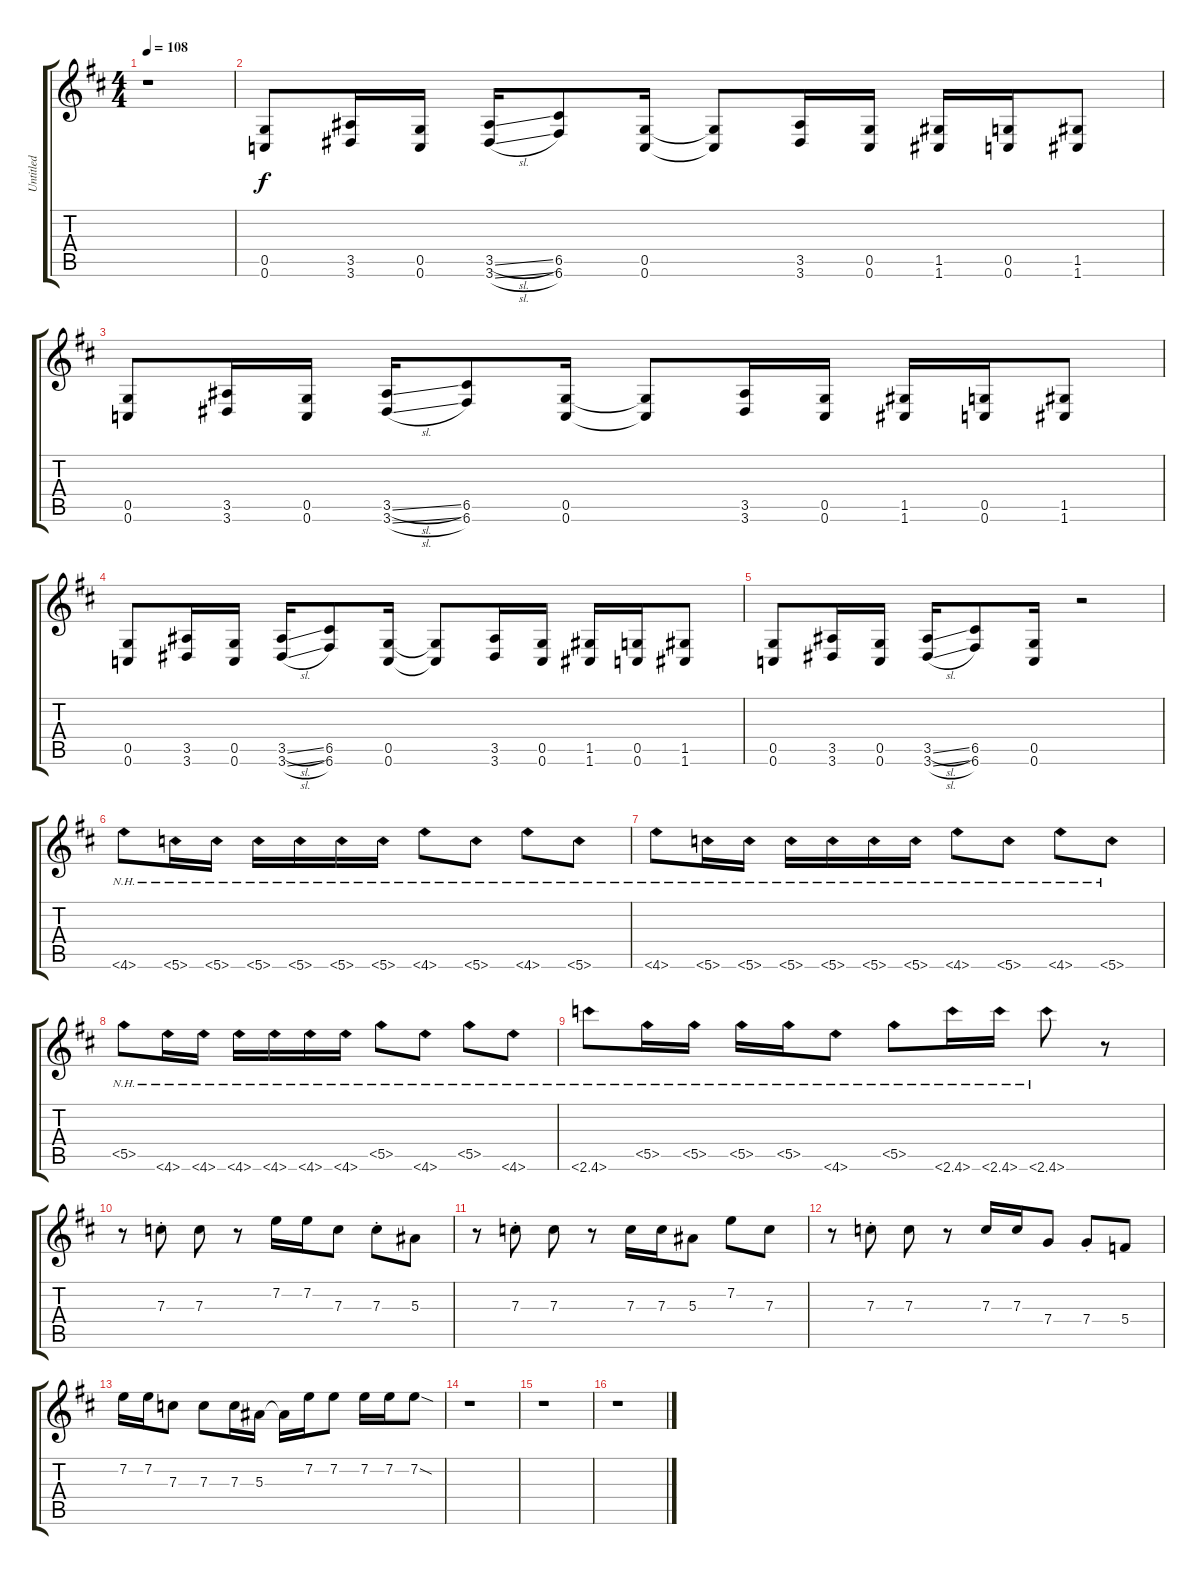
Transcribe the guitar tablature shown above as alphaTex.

\track ("Untitled" "Untitled") {instrument distortionguitar}
\staff {score tabs}
\tuning (D4 A3 F3 C3 G2 C2) {hide}
\ts (4 4)
\tempo 108
\clef g2
\ks d
r.1{dy f} |
(0.5 0.6).8 (3.5 3.6).16 (0.5 0.6).16 (3.5{sl} 3.6{sl}).16 (6.5 6.6).8 (0.5 0.6).16 (0.5{t} 0.6{t}).8 (3.5 3.6).16 (0.5 0.6).16 (1.5 1.6).16 (0.5 0.6).16 (1.5 1.6).8 |
(0.5 0.6).8 (3.5 3.6).16 (0.5 0.6).16 (3.5{sl} 3.6{sl}).16 (6.5 6.6).8 (0.5 0.6).16 (0.5{t} 0.6{t}).8 (3.5 3.6).16 (0.5 0.6).16 (1.5 1.6).16 (0.5 0.6).16 (1.5 1.6).8 |
(0.5 0.6).8 (3.5 3.6).16 (0.5 0.6).16 (3.5{sl} 3.6{sl}).16 (6.5 6.6).8 (0.5 0.6).16 (0.5{t} 0.6{t}).8 (3.5 3.6).16 (0.5 0.6).16 (1.5 1.6).16 (0.5 0.6).16 (1.5 1.6).8 |
(0.5 0.6).8 (3.5 3.6).16 (0.5 0.6).16 (3.5{sl} 3.6{sl}).16 (6.5 6.6).8 (0.5 0.6).16 r.2 |
4.6{nh}.8 5.6{nh}.16 5.6{nh}.16 5.6{nh}.16 5.6{nh}.16 5.6{nh}.16 5.6{nh}.16 4.6{nh}.8 5.6{nh}.8 4.6{nh}.8 5.6{nh}.8 |
4.6{nh}.8 5.6{nh}.16 5.6{nh}.16 5.6{nh}.16 5.6{nh}.16 5.6{nh}.16 5.6{nh}.16 4.6{nh}.8 5.6{nh}.8 4.6{nh}.8 5.6{nh}.8 |
5.5{nh}.8 4.6{nh}.16 4.6{nh}.16 4.6{nh}.16 4.6{nh}.16 4.6{nh}.16 4.6{nh}.16 5.5{nh}.8 4.6{nh}.8 5.5{nh}.8 4.6{nh}.8 |
2.6{nh}.8 5.5{nh}.16 5.5{nh}.16 5.5{nh}.16 5.5{nh}.16 4.6{nh}.8 5.5{nh}.8 2.6{nh}.16 2.6{nh}.16 2.6{nh}.8 r.8 |
r.8 7.3{st}.8 7.3.8 r.8 7.2.16 7.2.16 7.3.8 7.3{st}.8 5.3.8 |
r.8 7.3{st}.8 7.3.8 r.8 7.3.16 7.3.16 5.3.8 7.2.8 7.3.8 |
r.8 7.3{st}.8 7.3.8 r.8 7.3.16 7.3.16 7.4.8 7.4{st}.8 5.4.8 |
7.2.16 7.2.16 7.3.8 7.3.8 7.3.16 5.3.16 5.3{t}.16 7.2.16 7.2.8 7.2.16 7.2.16 7.2{sod}.8 |
r.1 |
r.1 |
r.1
